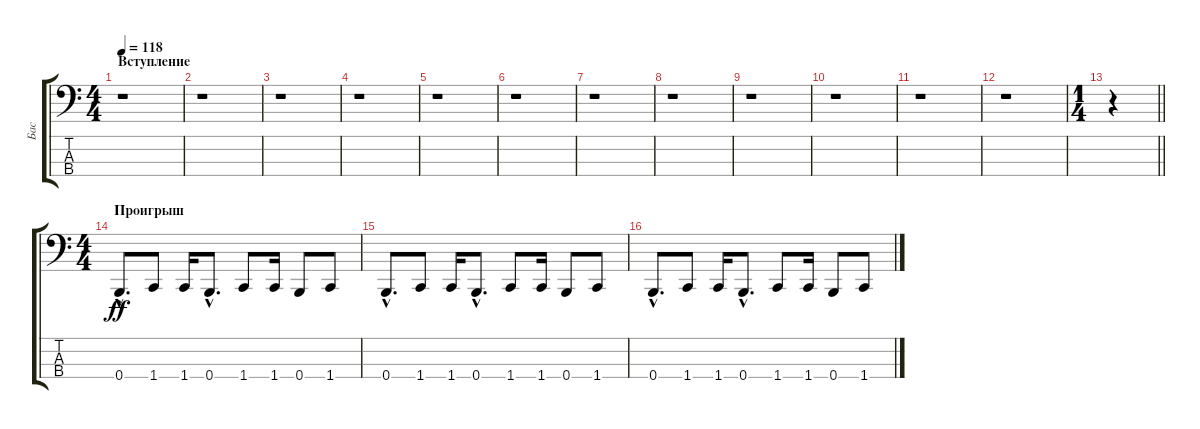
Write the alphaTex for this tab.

\track ("Бас" "Бас") {instrument electricbasspick}
\staff {score tabs}
\tuning (E2 B1 Gb1 B0) {hide}
\ts (4 4)
\section ("" "Вступление")
\tempo 118
\clef f4
\ks c
r.1{dy ff instrument electricbasspick} |
r.1 |
r.1 |
r.1 |
r.1 |
r.1 |
r.1 |
r.1 |
r.1 |
r.1 |
r.1 |
r.1 |
\ts (1 4)
\barLineRight lightlight
r.4 |
\ts (4 4)
\section ("" "Проигрыш")
0.4{hac}.8{d} 1.4.8 1.4.16 0.4{hac}.8{d} 1.4.8 1.4.16 0.4.8 1.4.8 |
0.4{hac}.8{d} 1.4.8 1.4.16 0.4{hac}.8{d} 1.4.8 1.4.16 0.4.8 1.4.8 |
0.4{hac}.8{d} 1.4.8 1.4.16 0.4{hac}.8{d} 1.4.8 1.4.16 0.4.8 1.4.8
